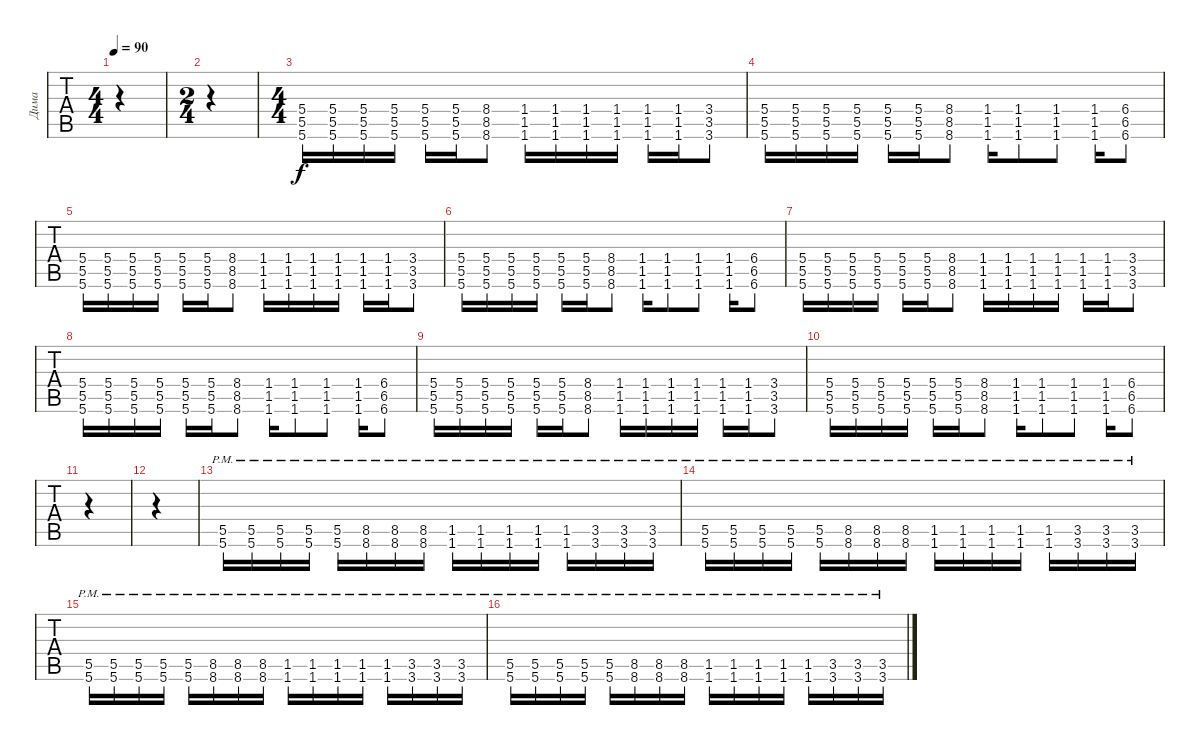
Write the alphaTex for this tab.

\track ("Дима" "Дима") {instrument distortionguitar}
\staff {tabs}
\tuning (Eb4 Bb3 Gb3 Db3 Ab2 Db2) {hide}
\ts (4 4)
\tempo 90
\clef g2
\ks c
|
\ts (2 4)
|
\ts (4 4)
(5.4 5.5 5.6).16 (5.4 5.5 5.6).16 (5.4 5.5 5.6).16 (5.4 5.5 5.6).16 (5.4 5.5 5.6).16 (5.4 5.5 5.6).16 (8.4 8.5 8.6).8 (1.4 1.5 1.6).16 (1.4 1.5 1.6).16 (1.4 1.5 1.6).16 (1.4 1.5 1.6).16 (1.4 1.5 1.6).16 (1.4 1.5 1.6).16 (3.4 3.5 3.6).8 |
(5.4 5.5 5.6).16 (5.4 5.5 5.6).16 (5.4 5.5 5.6).16 (5.4 5.5 5.6).16 (5.4 5.5 5.6).16 (5.4 5.5 5.6).16 (8.4 8.5 8.6).8 (1.4 1.5 1.6).16 (1.4 1.5 1.6).8 (1.4 1.5 1.6).8 (1.4 1.5 1.6).16 (6.4 6.5 6.6).8 |
(5.4 5.5 5.6).16 (5.4 5.5 5.6).16 (5.4 5.5 5.6).16 (5.4 5.5 5.6).16 (5.4 5.5 5.6).16 (5.4 5.5 5.6).16 (8.4 8.5 8.6).8 (1.4 1.5 1.6).16 (1.4 1.5 1.6).16 (1.4 1.5 1.6).16 (1.4 1.5 1.6).16 (1.4 1.5 1.6).16 (1.4 1.5 1.6).16 (3.4 3.5 3.6).8 |
(5.4 5.5 5.6).16 (5.4 5.5 5.6).16 (5.4 5.5 5.6).16 (5.4 5.5 5.6).16 (5.4 5.5 5.6).16 (5.4 5.5 5.6).16 (8.4 8.5 8.6).8 (1.4 1.5 1.6).16 (1.4 1.5 1.6).8 (1.4 1.5 1.6).8 (1.4 1.5 1.6).16 (6.4 6.5 6.6).8 |
(5.4 5.5 5.6).16 (5.4 5.5 5.6).16 (5.4 5.5 5.6).16 (5.4 5.5 5.6).16 (5.4 5.5 5.6).16 (5.4 5.5 5.6).16 (8.4 8.5 8.6).8 (1.4 1.5 1.6).16 (1.4 1.5 1.6).16 (1.4 1.5 1.6).16 (1.4 1.5 1.6).16 (1.4 1.5 1.6).16 (1.4 1.5 1.6).16 (3.4 3.5 3.6).8 |
(5.4 5.5 5.6).16 (5.4 5.5 5.6).16 (5.4 5.5 5.6).16 (5.4 5.5 5.6).16 (5.4 5.5 5.6).16 (5.4 5.5 5.6).16 (8.4 8.5 8.6).8 (1.4 1.5 1.6).16 (1.4 1.5 1.6).8 (1.4 1.5 1.6).8 (1.4 1.5 1.6).16 (6.4 6.5 6.6).8 |
(5.4 5.5 5.6).16 (5.4 5.5 5.6).16 (5.4 5.5 5.6).16 (5.4 5.5 5.6).16 (5.4 5.5 5.6).16 (5.4 5.5 5.6).16 (8.4 8.5 8.6).8 (1.4 1.5 1.6).16 (1.4 1.5 1.6).16 (1.4 1.5 1.6).16 (1.4 1.5 1.6).16 (1.4 1.5 1.6).16 (1.4 1.5 1.6).16 (3.4 3.5 3.6).8 |
(5.4 5.5 5.6).16 (5.4 5.5 5.6).16 (5.4 5.5 5.6).16 (5.4 5.5 5.6).16 (5.4 5.5 5.6).16 (5.4 5.5 5.6).16 (8.4 8.5 8.6).8 (1.4 1.5 1.6).16 (1.4 1.5 1.6).8 (1.4 1.5 1.6).8 (1.4 1.5 1.6).16 (6.4 6.5 6.6).8 |
\ks f#minor
|
|
(5.5{pm} 5.6{pm}).16{instrument electricguitarmuted} (5.5{pm} 5.6{pm}).16 (5.5{pm} 5.6{pm}).16 (5.5{pm} 5.6{pm}).16 (5.5{pm} 5.6{pm}).16 (8.5{pm} 8.6{pm}).16 (8.5{pm} 8.6{pm}).16 (8.5{pm} 8.6{pm}).16 (1.5{pm} 1.6{pm}).16 (1.5{pm} 1.6{pm}).16 (1.5{pm} 1.6{pm}).16 (1.5{pm} 1.6{pm}).16 (1.5{pm} 1.6{pm}).16 (3.5{pm} 3.6{pm}).16 (3.5{pm} 3.6{pm}).16 (3.5{pm} 3.6{pm}).16 |
(5.5{pm} 5.6{pm}).16{instrument electricguitarmuted} (5.5{pm} 5.6{pm}).16 (5.5{pm} 5.6{pm}).16 (5.5{pm} 5.6{pm}).16 (5.5{pm} 5.6{pm}).16 (8.5{pm} 8.6{pm}).16 (8.5{pm} 8.6{pm}).16 (8.5{pm} 8.6{pm}).16 (1.5{pm} 1.6{pm}).16 (1.5{pm} 1.6{pm}).16 (1.5{pm} 1.6{pm}).16 (1.5{pm} 1.6{pm}).16 (1.5{pm} 1.6{pm}).16 (3.5{pm} 3.6{pm}).16 (3.5{pm} 3.6{pm}).16 (3.5{pm} 3.6{pm}).16 |
(5.5{pm} 5.6{pm}).16{instrument electricguitarmuted} (5.5{pm} 5.6{pm}).16 (5.5{pm} 5.6{pm}).16 (5.5{pm} 5.6{pm}).16 (5.5{pm} 5.6{pm}).16 (8.5{pm} 8.6{pm}).16 (8.5{pm} 8.6{pm}).16 (8.5{pm} 8.6{pm}).16 (1.5{pm} 1.6{pm}).16 (1.5{pm} 1.6{pm}).16 (1.5{pm} 1.6{pm}).16 (1.5{pm} 1.6{pm}).16 (1.5{pm} 1.6{pm}).16 (3.5{pm} 3.6{pm}).16 (3.5{pm} 3.6{pm}).16 (3.5{pm} 3.6{pm}).16 |
(5.5{pm} 5.6{pm}).16{instrument electricguitarmuted} (5.5{pm} 5.6{pm}).16 (5.5{pm} 5.6{pm}).16 (5.5{pm} 5.6{pm}).16 (5.5{pm} 5.6{pm}).16 (8.5{pm} 8.6{pm}).16 (8.5{pm} 8.6{pm}).16 (8.5{pm} 8.6{pm}).16 (1.5{pm} 1.6{pm}).16 (1.5{pm} 1.6{pm}).16 (1.5{pm} 1.6{pm}).16 (1.5{pm} 1.6{pm}).16 (1.5{pm} 1.6{pm}).16 (3.5{pm} 3.6{pm}).16 (3.5{pm} 3.6{pm}).16 (3.5{pm} 3.6{pm}).16
